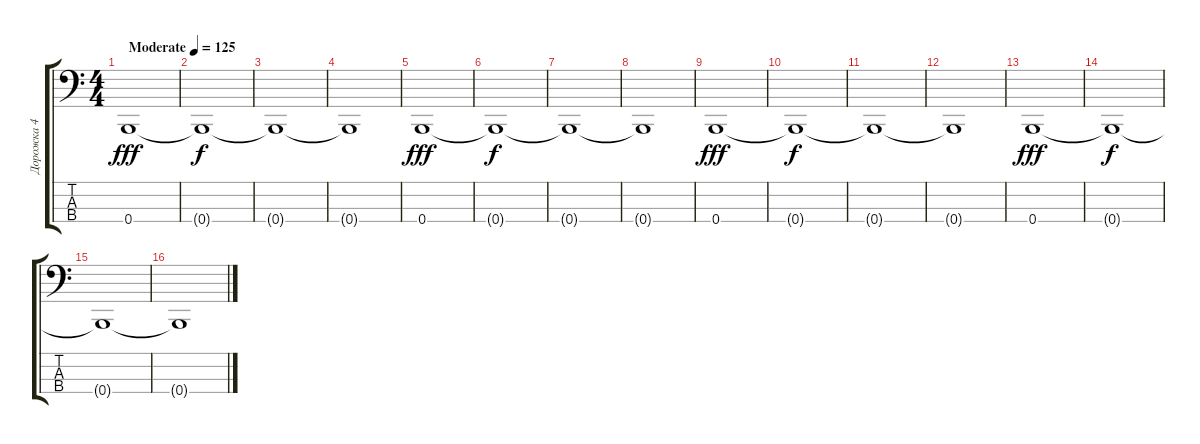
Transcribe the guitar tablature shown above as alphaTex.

\track ("Дорожка 4" "Дорожка 4") {instrument electricbassfinger}
\staff {score tabs}
\tuning (E2 B1 Gb1 B0) {hide}
\ts (4 4)
\tempo (125 "Moderate")
\clef f4
\ks c
0.4.1{dy fff instrument electricbassfinger} |
0.4{t}.1{dy f} |
0.4{t}.1 |
0.4{t}.1 |
0.4.1{dy fff} |
0.4{t}.1{dy f} |
0.4{t}.1 |
0.4{t}.1 |
0.4.1{dy fff} |
0.4{t}.1{dy f} |
0.4{t}.1 |
0.4{t}.1 |
0.4.1{dy fff} |
0.4{t}.1{dy f} |
0.4{t}.1 |
0.4{t}.1
